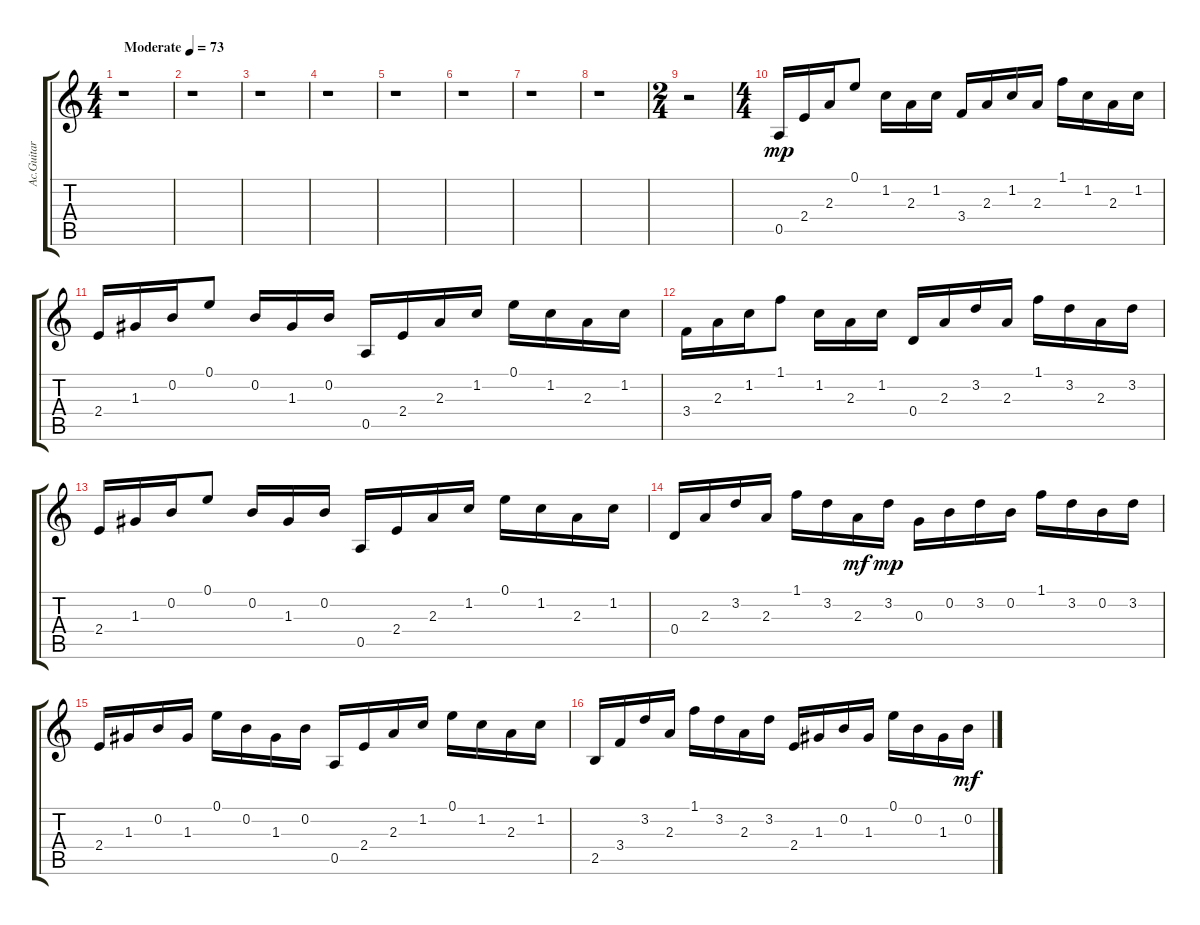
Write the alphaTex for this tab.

\track ("Ac.Guitar" "Ac.Guitar") {instrument acousticguitarsteel}
\staff {score tabs}
\tuning (E4 B3 G3 D3 A2 E2) {hide}
\ts (4 4)
\tempo (73 "Moderate")
\clef g2
\ks c
r.1{dy mp instrument acousticguitarsteel} |
r.1 |
r.1 |
r.1 |
r.1 |
r.1 |
r.1 |
r.1 |
\ts (2 4)
r.2 |
\ts (4 4)
0.5.16 2.4.16 2.3.16 0.1.8 1.2.16 2.3.16 1.2.16 3.4.16 2.3.16 1.2.16 2.3.16 1.1.16 1.2.16 2.3.16 1.2.16 |
2.4.16 1.3.16 0.2.16 0.1.8 0.2.16 1.3.16 0.2.16 0.5.16 2.4.16 2.3.16 1.2.16 0.1.16 1.2.16 2.3.16 1.2.16 |
3.4.16 2.3.16 1.2.16 1.1.8 1.2.16 2.3.16 1.2.16 0.4.16 2.3.16 3.2.16 2.3.16 1.1.16 3.2.16 2.3.16 3.2.16 |
2.4.16 1.3.16 0.2.16 0.1.8 0.2.16 1.3.16 0.2.16 0.5.16 2.4.16 2.3.16 1.2.16 0.1.16 1.2.16 2.3.16 1.2.16 |
0.4.16 2.3.16 3.2.16 2.3.16 1.1.16 3.2.16 2.3.16{dy mf} 3.2.16{dy mp} 0.3.16 0.2.16 3.2.16 0.2.16 1.1.16 3.2.16 0.2.16 3.2.16 |
2.4.16 1.3.16 0.2.16 1.3.16 0.1.16 0.2.16 1.3.16 0.2.16 0.5.16 2.4.16 2.3.16 1.2.16 0.1.16 1.2.16 2.3.16 1.2.16 |
2.5.16 3.4.16 3.2.16 2.3.16 1.1.16 3.2.16 2.3.16 3.2.16 2.4.16 1.3.16 0.2.16 1.3.16 0.1.16 0.2.16 1.3.16 0.2.16{dy mf}
